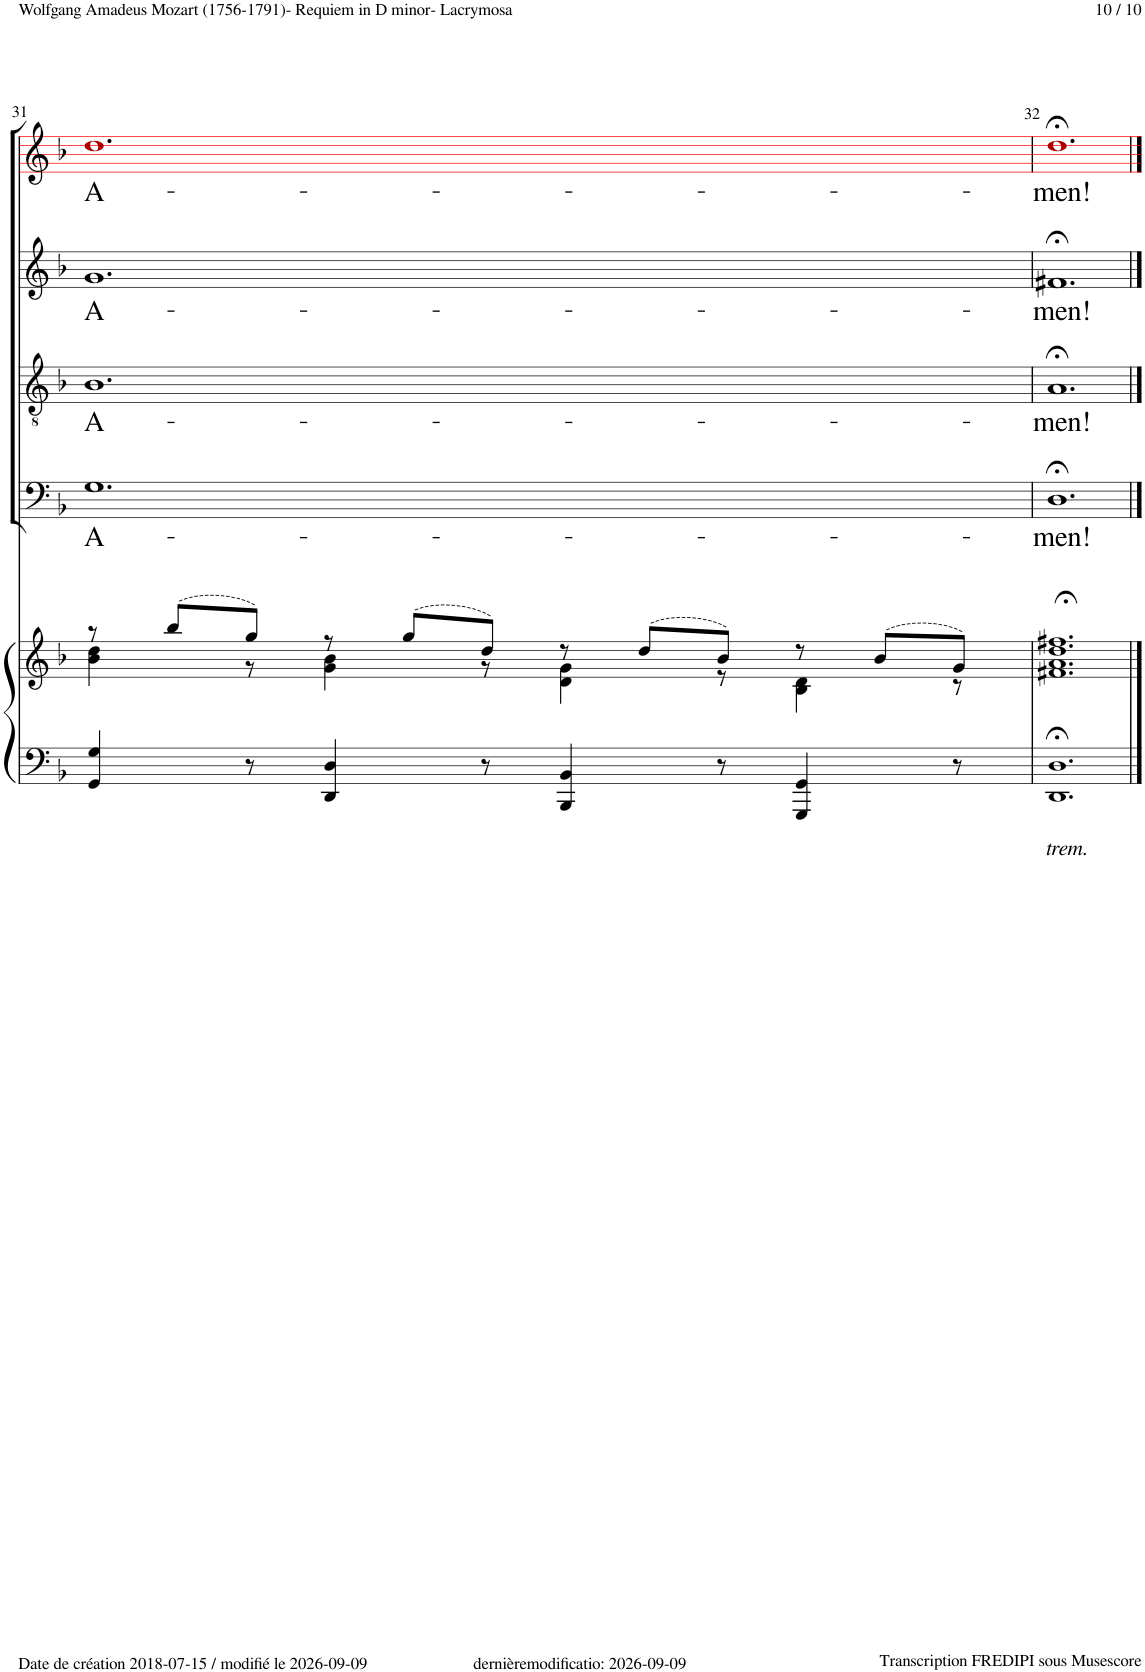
**kern	**kern	**kern	**text	**kern	**text	**kern	**text	**kern	**text
*part5	*part5	*part4	*part4	*part3	*part3	*part2	*part2	*part1	*part1
*staff6	*staff5	*staff4	*staff4	*staff3	*staff3	*staff2	*staff2	*staff1	*staff1
*I"Piano	*	*I"Bass	*	*I"Tenor	*	*I"Alto	*	*I"Soprano	*
*I'Pno	*	*	*	*	*	*	*	*	*
!!LO:PB:g=z
*clefF4	*clefG2	*clefF4	*	*clefGv2	*	*clefG2	*	*clefG2	*
*	*	*	*	*	*	*	*	*ITrd1c2	*
*k[b-]	*k[b-]	*k[b-]	*	*k[b-]	*	*k[b-]	*	*k[b-]	*
*M12/8	*M12/8	*M12/8	*	*M12/8	*	*M12/8	*	*M12/8	*
=31	=31	=31	=31	=31	=31	=31	=31	=31	=31
*	*^	*	*	*	*	*	*	*	*
!	!	!	!	!LO:LY:b	!	!LO:LY:b	!	!LO:LY:b	!	!LO:LY:b
4GG/ 4G/	8r	4b-\ 4dd\	1.G!	A-	1.B-!	A-	1.g!	A-	1.dd!i	A-
.	(8bb-/L	.	.	.	.	.	.	.	.	.
8r	8gg/J)	8r	.	.	.	.	.	.	.	.
4DD/ 4D/	8r	4g\ 4b-\	.	.	.	.	.	.	.	.
.	(8gg/L	.	.	.	.	.	.	.	.	.
8r	8dd/J)	8r	.	.	.	.	.	.	.	.
4BBB-/ 4BB-/	8r	4d\ 4g\	.	.	.	.	.	.	.	.
.	(8dd/L	.	.	.	.	.	.	.	.	.
8r	8b-/J)	8r	.	.	.	.	.	.	.	.
4GGG/ 4GG/	8r	4B-\ 4d\	.	.	.	.	.	.	.	.
.	(8b-/L	.	.	.	.	.	.	.	.	.
8r	8g/J)	8r	.	.	.	.	.	.	.	.
=32	=32	=32	=32	=32	=32	=32	=32	=32	=32	=32
!LO:TX:b:i:t=trem.	!	!	!	!	!	!	!	!	!	!
!	!	!	!	!LO:LY:b	!	!LO:LY:b	!	!LO:LY:b	!	!LO:LY:b
*	*v	*v	*	*	*	*	*	*	*	*
1.DD;< 1.D;<	1.f#X;< 1.a;< 1.dd;< 1.ff#X;<	1.D;<!	-men!	1.A;<!	-men!	1.f#X;<!	-men!	1.dd;<!i	-men!
==	==	==	==	==	==	==	==	==	==
*-	*-	*-	*-	*-	*-	*-	*-	*-	*-
